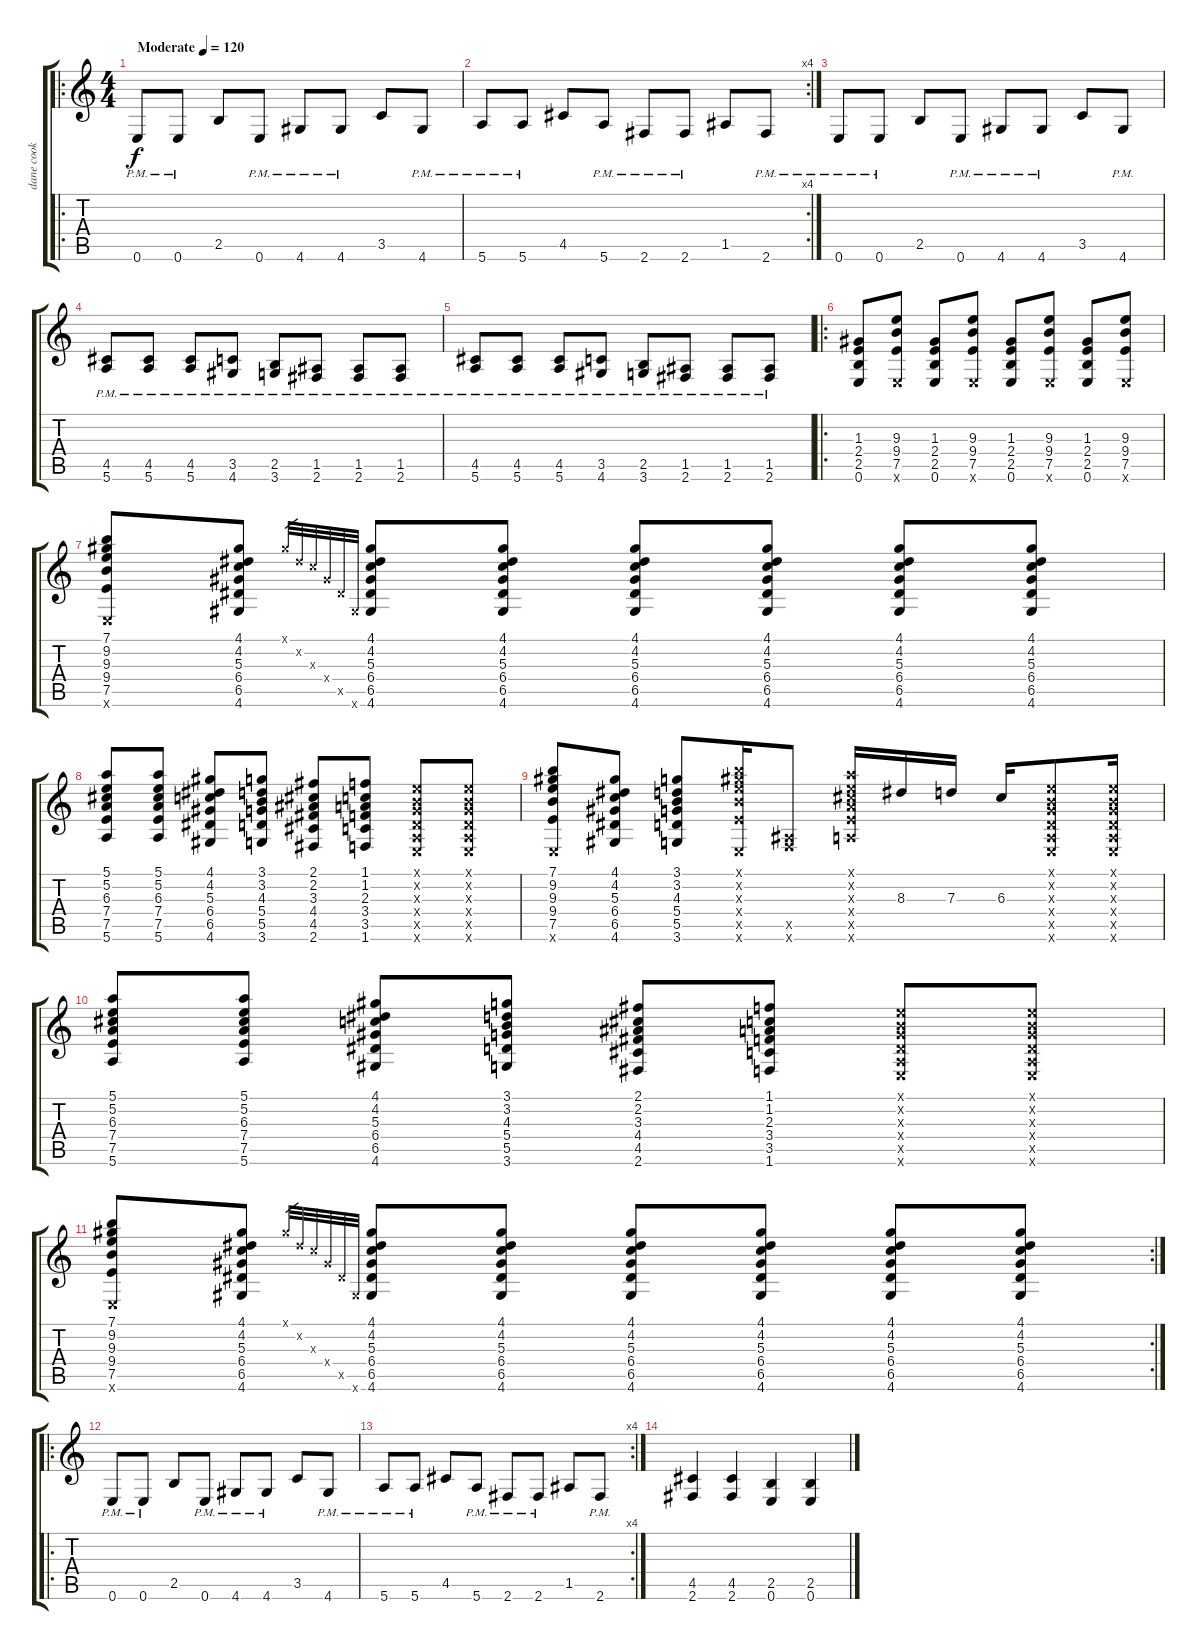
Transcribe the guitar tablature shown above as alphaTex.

\track ("dane cook" "dane cook") {instrument acousticguitarsteel}
\staff {score tabs}
\tuning (E4 B3 G3 D3 A2 E2) {hide}
\ro
\ts (4 4)
\tempo (120 "Moderate")
\clef g2
\ks c
0.6{pm}.8{dy f instrument acousticguitarsteel} 0.6{pm}.8 2.5.8 0.6{pm}.8 4.6{pm}.8 4.6{pm}.8 3.5.8 4.6{pm}.8 |
\rc 4
5.6{pm}.8 5.6{pm}.8 4.5.8 5.6{pm}.8 2.6{pm}.8 2.6{pm}.8 1.5.8 2.6{pm}.8 |
0.6{pm}.8 0.6{pm}.8 2.5.8 0.6{pm}.8 4.6{pm}.8 4.6{pm}.8 3.5.8 4.6{pm}.8 |
(4.5 5.6{pm}).8 (4.5 5.6{pm}).8 (4.5 5.6{pm}).8 (3.5 4.6{pm}).8 (2.5 3.6{pm}).8 (1.5 2.6{pm}).8 (1.5 2.6{pm}).8 (1.5 2.6{pm}).8 |
(4.5 5.6{pm}).8 (4.5 5.6{pm}).8 (4.5 5.6{pm}).8 (3.5 4.6{pm}).8 (2.5 3.6{pm}).8 (1.5 2.6{pm}).8 (1.5 2.6{pm}).8 (1.5 2.6{pm}).8 |
\ro
(1.3 2.4 2.5 0.6).8 (9.3 9.4 7.5 0.6{x}).8 (1.3 2.4 2.5 0.6).8 (9.3 9.4 7.5 0.6{x}).8 (1.3 2.4 2.5 0.6).8 (9.3 9.4 7.5 0.6{x}).8 (1.3 2.4 2.5 0.6).8 (9.3 9.4 7.5 0.6{x}).8 |
(7.1 9.2 9.3 9.4 7.5 0.6{x}).8 (4.1 4.2 5.3 6.4 6.5 4.6).8 4.1{x}.32{gr} 4.2{x}.32{gr} 5.3{x}.32{gr} 6.4{x}.32{gr} 6.5{x}.32{gr} 4.6{x}.32{gr} (4.1 4.2 5.3 6.4 6.5 4.6).8 (4.1 4.2 5.3 6.4 6.5 4.6).8 (4.1 4.2 5.3 6.4 6.5 4.6).8 (4.1 4.2 5.3 6.4 6.5 4.6).8 (4.1 4.2 5.3 6.4 6.5 4.6).8 (4.1 4.2 5.3 6.4 6.5 4.6).8 |
(5.1 5.2 6.3 7.4 7.5 5.6).8 (5.1 5.2 6.3 7.4 7.5 5.6).8 (4.1 4.2 5.3 6.4 6.5 4.6).8 (3.1 3.2 4.3 5.4 5.5 3.6).8 (2.1 2.2 3.3 4.4 4.5 2.6).8 (1.1 1.2 2.3 3.4 3.5 1.6).8 (0.1{x} 0.2{x} 0.3{x} 0.4{x} 0.5{x} 0.6{x}).8 (0.1{x} 0.2{x} 0.3{x} 0.4{x} 0.5{x} 0.6{x}).8 |
(7.1 9.2 9.3 9.4 7.5 0.6{x}).8 (4.1 4.2 5.3 6.4 6.5 4.6).8 (3.1 3.2 4.3 5.4 5.5 3.6).8 (7.1{x} 9.2{x} 9.3{x} 9.4{x} 7.5{x} 0.6{x}).16 (1.5{x} 1.6{x}).8 (5.1{x} 5.2{x} 6.3{x} 7.4{x} 7.5{x} 5.6{x}).16 8.3.16 7.3.16 6.3.16 (0.1{x} 0.2{x} 0.3{x} 0.4{x} 0.5{x} 0.6{x}).8 (0.1{x} 0.2{x} 0.3{x} 0.4{x} 0.5{x} 0.6{x}).16 |
(5.1 5.2 6.3 7.4 7.5 5.6).8 (5.1 5.2 6.3 7.4 7.5 5.6).8 (4.1 4.2 5.3 6.4 6.5 4.6).8 (3.1 3.2 4.3 5.4 5.5 3.6).8 (2.1 2.2 3.3 4.4 4.5 2.6).8 (1.1 1.2 2.3 3.4 3.5 1.6).8 (0.1{x} 0.2{x} 0.3{x} 0.4{x} 0.5{x} 0.6{x}).8 (0.1{x} 0.2{x} 0.3{x} 0.4{x} 0.5{x} 0.6{x}).8 |
\rc 2
(7.1 9.2 9.3 9.4 7.5 0.6{x}).8 (4.1 4.2 5.3 6.4 6.5 4.6).8 4.1{x}.32{gr} 4.2{x}.32{gr} 5.3{x}.32{gr} 6.4{x}.32{gr} 6.5{x}.32{gr} 4.6{x}.32{gr} (4.1 4.2 5.3 6.4 6.5 4.6).8 (4.1 4.2 5.3 6.4 6.5 4.6).8 (4.1 4.2 5.3 6.4 6.5 4.6).8 (4.1 4.2 5.3 6.4 6.5 4.6).8 (4.1 4.2 5.3 6.4 6.5 4.6).8 (4.1 4.2 5.3 6.4 6.5 4.6).8 |
\ro
0.6{pm}.8 0.6{pm}.8 2.5.8 0.6{pm}.8 4.6{pm}.8 4.6{pm}.8 3.5.8 4.6{pm}.8 |
\rc 4
5.6{pm}.8 5.6{pm}.8 4.5.8 5.6{pm}.8 2.6{pm}.8 2.6{pm}.8 1.5.8 2.6{pm}.8 |
(4.5 2.6).4 (4.5 2.6).4 (2.5 0.6).4 (2.5 0.6).4
